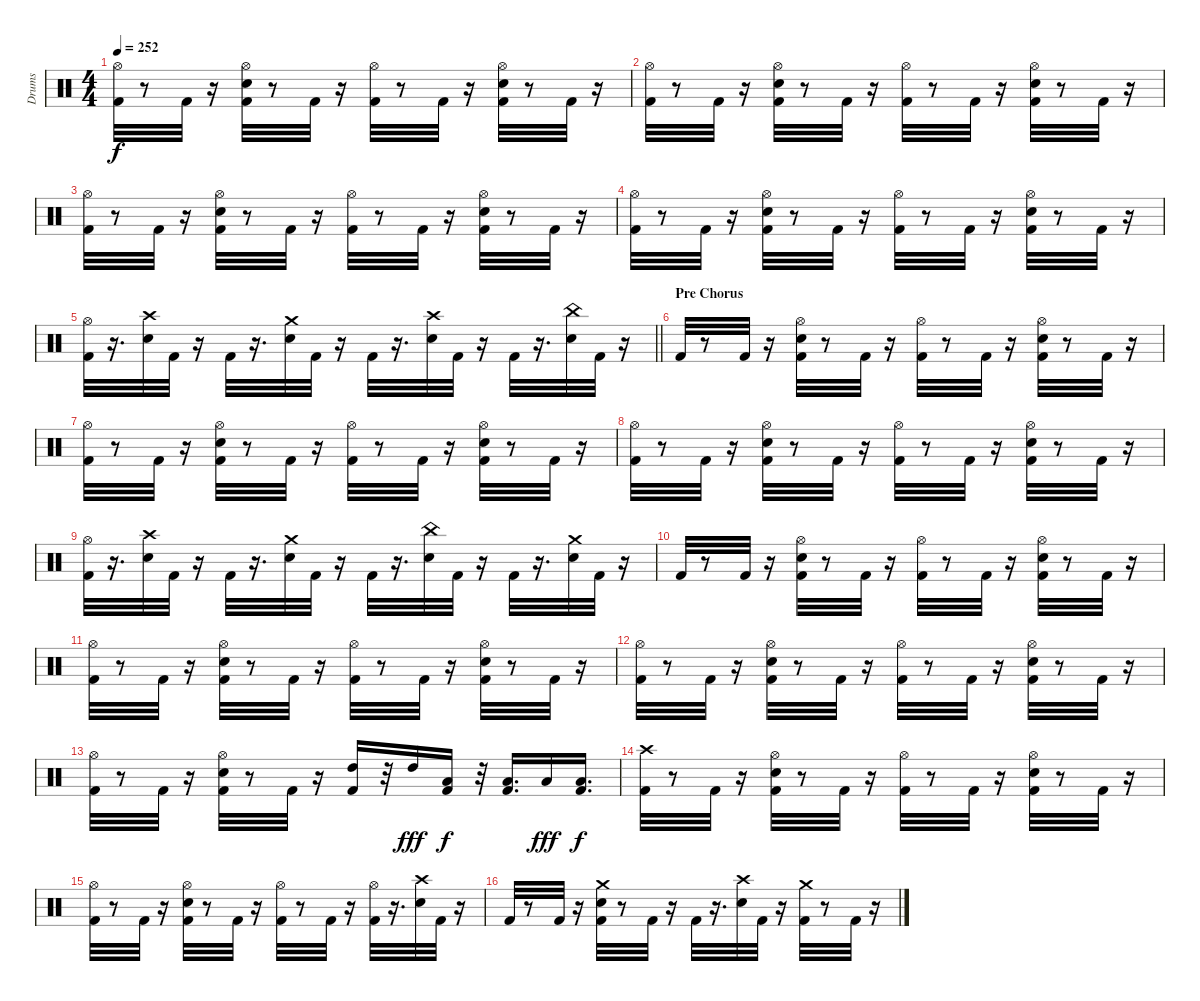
\track ("Drums" "Drums") {instrument percussion}
\staff {score}
\articulation defaults
\ts (4 4)
\tempo 252
\clef neutral
\ks c
("Hi-Hat (open)" "Kick (hit) 2").32{dy f} r.8 "Kick (hit) 2".32 r.16 ("Snare (hit) 2" "Kick (hit) 2" "Hi-Hat (open)").32 r.8 "Kick (hit) 2".32 r.16 ("Kick (hit) 2" "Hi-Hat (open)").32 r.8 "Kick (hit) 2".32 r.16 ("Snare (hit) 2" "Kick (hit) 2" "Hi-Hat (open)").32 r.8 "Kick (hit) 2".32 r.16 |
("Kick (hit) 2" "Hi-Hat (open)").32 r.8 "Kick (hit) 2".32 r.16 ("Snare (hit) 2" "Kick (hit) 2" "Hi-Hat (open)").32 r.8 "Kick (hit) 2".32 r.16 ("Kick (hit) 2" "Hi-Hat (open)").32 r.8 "Kick (hit) 2".32 r.16 ("Snare (hit) 2" "Hi-Hat (open)" "Kick (hit) 2").32 r.8 "Kick (hit) 2".32 r.16 |
("Hi-Hat (open)" "Kick (hit) 2").32 r.8 "Kick (hit) 2".32 r.16 ("Snare (hit) 2" "Kick (hit) 2" "Hi-Hat (open)").32 r.8 "Kick (hit) 2".32 r.16 ("Kick (hit) 2" "Hi-Hat (open)").32 r.8 "Kick (hit) 2".32 r.16 ("Hi-Hat (open)" "Kick (hit) 2" "Snare (hit) 2").32 r.8 "Kick (hit) 2".32 r.16 |
("Hi-Hat (open)" "Kick (hit) 2").32 r.8 "Kick (hit) 2".32 r.16 ("Snare (hit) 2" "Hi-Hat (open)" "Kick (hit) 2").32 r.8 "Kick (hit) 2".32 r.16 ("Hi-Hat (open)" "Kick (hit) 2").32 r.8 "Kick (hit) 2".32 r.16 ("Kick (hit) 2" "Snare (hit) 2" "Hi-Hat (open)").32 r.8 "Kick (hit) 2".32 r.16 |
\barLineRight lightlight
("Hi-Hat (open)" "Kick (hit) 2").32 r.16{d} ("Crash high (hit)" "Snare (hit) 2").32 "Kick (hit) 2".32 r.16 "Kick (hit) 2".32 r.16{d} ("Snare (hit) 2" "Crash medium (hit)").32 "Kick (hit) 2".32 r.16 "Kick (hit) 2".32 r.16{d} ("Crash high (hit)" "Snare (hit) 2").32 "Kick (hit) 2".32 r.16 "Kick (hit) 2".32 r.16{d} ("China (hit)" "Snare (hit) 2").32 "Kick (hit) 2".32 r.16 |
\section ("" "Pre Chorus")
"Kick (hit) 2".32 r.8 "Kick (hit) 2".32 r.16 ("Hi-Hat (open)" "Snare (hit) 2" "Kick (hit) 2").32 r.8 "Kick (hit) 2".32 r.16 ("Hi-Hat (open)" "Kick (hit) 2").32 r.8 "Kick (hit) 2".32 r.16 ("Hi-Hat (open)" "Snare (hit) 2" "Kick (hit) 2").32 r.8 "Kick (hit) 2".32 r.16 |
("Hi-Hat (open)" "Kick (hit) 2").32 r.8 "Kick (hit) 2".32 r.16 ("Kick (hit) 2" "Snare (hit) 2" "Hi-Hat (open)").32 r.8 "Kick (hit) 2".32 r.16 ("Hi-Hat (open)" "Kick (hit) 2").32 r.8 "Kick (hit) 2".32 r.16 ("Kick (hit) 2" "Snare (hit) 2" "Hi-Hat (open)").32 r.8 "Kick (hit) 2".32 r.16 |
("Hi-Hat (open)" "Kick (hit) 2").32 r.8 "Kick (hit) 2".32 r.16 ("Hi-Hat (open)" "Snare (hit) 2" "Kick (hit) 2").32 r.8 "Kick (hit) 2".32 r.16 ("Hi-Hat (open)" "Kick (hit) 2").32 r.8 "Kick (hit) 2".32 r.16 ("Kick (hit) 2" "Hi-Hat (open)" "Snare (hit) 2").32 r.8 "Kick (hit) 2".32 r.16 |
("Kick (hit) 2" "Hi-Hat (open)").32 r.16{d} ("Crash high (hit)" "Snare (hit) 2").32 "Kick (hit) 2".32 r.16 "Kick (hit) 2".32 r.16{d} ("Snare (hit) 2" "Crash medium (hit)").32 "Kick (hit) 2".32 r.16 "Kick (hit) 2".32 r.16{d} ("China (hit)" "Snare (hit) 2").32 "Kick (hit) 2".32 r.16 "Kick (hit) 2".32 r.16{d} ("Snare (hit) 2" "Crash medium (hit)").32 "Kick (hit) 2".32 r.16 |
"Kick (hit) 2".32 r.8 "Kick (hit) 2".32 r.16 ("Hi-Hat (open)" "Kick (hit) 2" "Snare (hit) 2").32 r.8 "Kick (hit) 2".32 r.16 ("Kick (hit) 2" "Hi-Hat (open)").32 r.8 "Kick (hit) 2".32 r.16 ("Hi-Hat (open)" "Kick (hit) 2" "Snare (hit) 2").32 r.8 "Kick (hit) 2".32 r.16 |
("Kick (hit) 2" "Hi-Hat (open)").32 r.8 "Kick (hit) 2".32 r.16 ("Hi-Hat (open)" "Kick (hit) 2" "Snare (hit) 2").32 r.8 "Kick (hit) 2".32 r.16 ("Hi-Hat (open)" "Kick (hit) 2").32 r.8 "Kick (hit) 2".32 r.16 ("Kick (hit) 2" "Hi-Hat (open)" "Snare (hit) 2").32 r.8 "Kick (hit) 2".32 r.16 |
("Hi-Hat (open)" "Kick (hit) 2").32 r.8 "Kick (hit) 2".32 r.16 ("Kick (hit) 2" "Hi-Hat (open)" "Snare (hit) 2").32 r.8 "Kick (hit) 2".32 r.16 ("Hi-Hat (open)" "Kick (hit) 2").32 r.8 "Kick (hit) 2".32 r.16 ("Snare (hit) 2" "Hi-Hat (open)" "Kick (hit) 2").32 r.8 "Kick (hit) 2".32 r.16 |
("Kick (hit) 2" "Hi-Hat (open)").32 r.8 "Kick (hit) 2".32 r.16 ("Snare (hit) 2" "Kick (hit) 2" "Hi-Hat (open)").32 r.8 "Kick (hit) 2".32 r.16 ("Kick (hit) 2" "High Tom (hit)").16 r.32 "High Tom (hit)".16{dy fff} ("Kick (hit) 2" "Low Tom (hit)").16{dy f} r.32 ("Kick (hit) 2" "Low Tom (hit)").16{d} "Low Floor Tom (hit)".16{dy fff} ("Kick (hit) 2" "Low Floor Tom (hit)").16{d dy f} |
("Kick (hit) 2" "Crash high (hit)").32 r.8 "Kick (hit) 2".32 r.16 ("Hi-Hat (open)" "Kick (hit) 2" "Snare (hit) 2").32 r.8 "Kick (hit) 2".32 r.16 ("Hi-Hat (open)" "Kick (hit) 2").32 r.8 "Kick (hit) 2".32 r.16 ("Hi-Hat (open)" "Kick (hit) 2" "Snare (hit) 2").32 r.8 "Kick (hit) 2".32 r.16 |
("Kick (hit) 2" "Hi-Hat (open)").32 r.8 "Kick (hit) 2".32 r.16 ("Snare (hit) 2" "Hi-Hat (open)" "Kick (hit) 2").32 r.8 "Kick (hit) 2".32 r.16 ("Hi-Hat (open)" "Kick (hit) 2").32 r.8 "Kick (hit) 2".32 r.16 ("Hi-Hat (open)" "Kick (hit) 2").32 r.16{d} ("Crash high (hit)" "Snare (hit) 2").32 "Kick (hit) 2".32 r.16 |
"Kick (hit) 2".32 r.8 "Kick (hit) 2".32 r.16 ("Snare (hit) 2" "Crash medium (hit)" "Kick (hit) 2").32 r.8 "Kick (hit) 2".32 r.16 "Kick (hit) 2".32 r.16{d} ("Snare (hit) 2" "Crash high (hit)").32 "Kick (hit) 2".32 r.16 ("Crash medium (hit)" "Kick (hit) 2").32 r.8 "Kick (hit) 2".32 r.16
